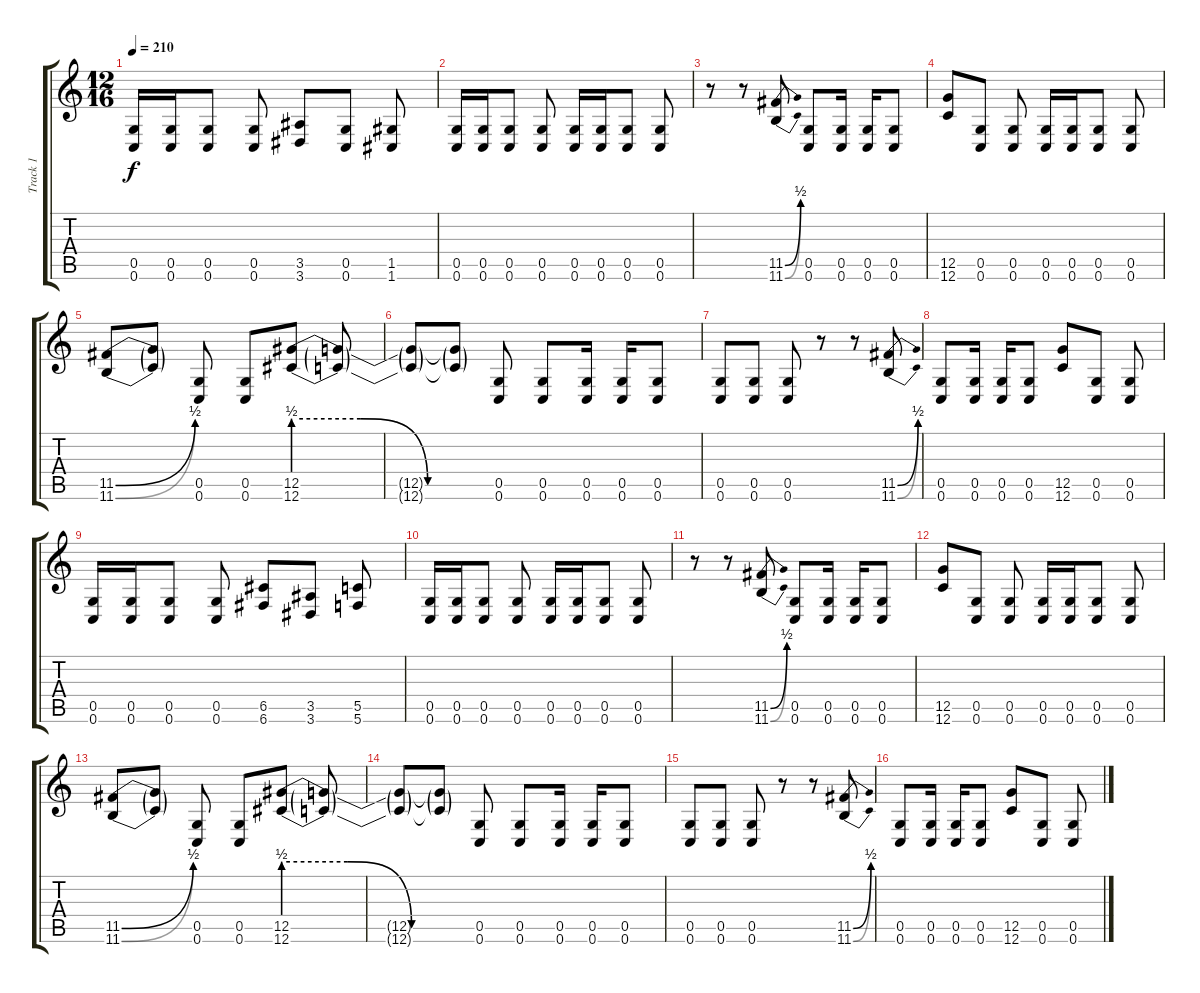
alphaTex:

\track ("Track 1" "Track 1") {instrument overdrivenguitar}
\staff {score tabs}
\tuning (D4 A3 F3 C3 G2 C2) {hide}
\ts (12 16)
\tempo 210
\clef g2
\ks c
(0.5 0.6).16{dy f} (0.5 0.6).16 (0.5 0.6).8 (0.5 0.6).8 (3.5 3.6).8 (0.5 0.6).8 (1.5 1.6).8 |
(0.5 0.6).16 (0.5 0.6).16 (0.5 0.6).8 (0.5 0.6).8 (0.5 0.6).16 (0.5 0.6).16 (0.5 0.6).8 (0.5 0.6).8 |
r.8 r.8 (11.5{be (bend 0 0 60 2)} 11.6{be (bend 0 0 60 2)}).8 (0.5 0.6).8 (0.5 0.6).16 (0.5 0.6).16 (0.5 0.6).8 |
(12.5 12.6).8 (0.5 0.6).8 (0.5 0.6).8 (0.5 0.6).16 (0.5 0.6).16 (0.5 0.6).8 (0.5 0.6).8 |
(11.5{be (bend 0 0 60 2)} 11.6{be (bend 0 0 60 2)}).8 (11.5{t} 11.6{t}).8 (0.5 0.6).8 (0.5 0.6).8 (12.5{be (custom 0 2 20 2 40 0 60 0)} 12.6{be (custom 0 2 20 2 40 0 60 0)}).8 (12.5{t} 12.6{t}).8 |
(12.5{t} 12.6{t}).8 (12.5{t} 12.6{t}).8 (0.5 0.6).8 (0.5 0.6).8 (0.5 0.6).16 (0.5 0.6).16 (0.5 0.6).8 |
(0.5 0.6).8 (0.5 0.6).8 (0.5 0.6).8 r.8 r.8 (11.5{be (bend 0 0 60 2)} 11.6{be (bend 0 0 60 2)}).8 |
(0.5 0.6).8 (0.5 0.6).16 (0.5 0.6).16 (0.5 0.6).8 (12.5 12.6).8 (0.5 0.6).8 (0.5 0.6).8 |
(0.5 0.6).16 (0.5 0.6).16 (0.5 0.6).8 (0.5 0.6).8 (6.5 6.6).8 (3.5 3.6).8 (5.5 5.6).8 |
(0.5 0.6).16 (0.5 0.6).16 (0.5 0.6).8 (0.5 0.6).8 (0.5 0.6).16 (0.5 0.6).16 (0.5 0.6).8 (0.5 0.6).8 |
r.8 r.8 (11.5{be (bend 0 0 60 2)} 11.6{be (bend 0 0 60 2)}).8 (0.5 0.6).8 (0.5 0.6).16 (0.5 0.6).16 (0.5 0.6).8 |
(12.5 12.6).8 (0.5 0.6).8 (0.5 0.6).8 (0.5 0.6).16 (0.5 0.6).16 (0.5 0.6).8 (0.5 0.6).8 |
(11.5{be (bend 0 0 60 2)} 11.6{be (bend 0 0 60 2)}).8 (11.5{t} 11.6{t}).8 (0.5 0.6).8 (0.5 0.6).8 (12.5{be (custom 0 2 20 2 40 0 60 0)} 12.6{be (custom 0 2 20 2 40 0 60 0)}).8 (12.5{t} 12.6{t}).8 |
(12.5{t} 12.6{t}).8 (12.5{t} 12.6{t}).8 (0.5 0.6).8 (0.5 0.6).8 (0.5 0.6).16 (0.5 0.6).16 (0.5 0.6).8 |
(0.5 0.6).8 (0.5 0.6).8 (0.5 0.6).8 r.8 r.8 (11.5{be (bend 0 0 60 2)} 11.6{be (bend 0 0 60 2)}).8 |
(0.5 0.6).8 (0.5 0.6).16 (0.5 0.6).16 (0.5 0.6).8 (12.5 12.6).8 (0.5 0.6).8 (0.5 0.6).8
